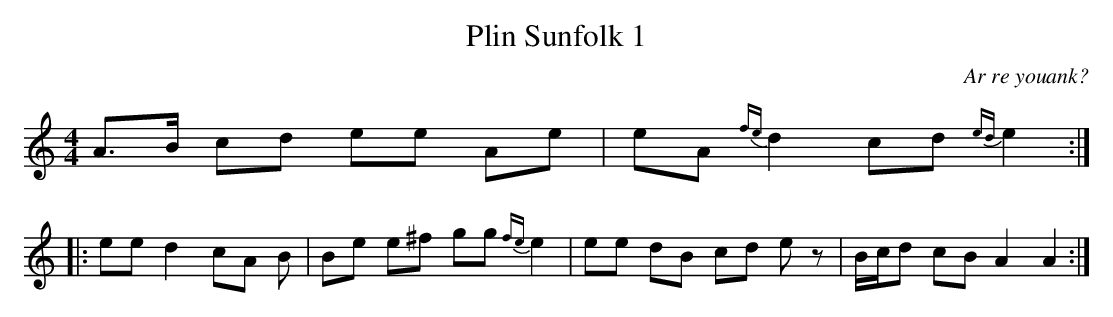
X:1
T:Plin Sunfolk 1
C:Ar re youank?
M:4/4
L:1/8
K:Am
A>B cd ee Ae | eA {fe}d2 cd {ed}e2 ::
ee d2 cA B | Be e^f gg {fe}e2 | ee dB cd e z | B/2c/2d cB A2 A2 :|
